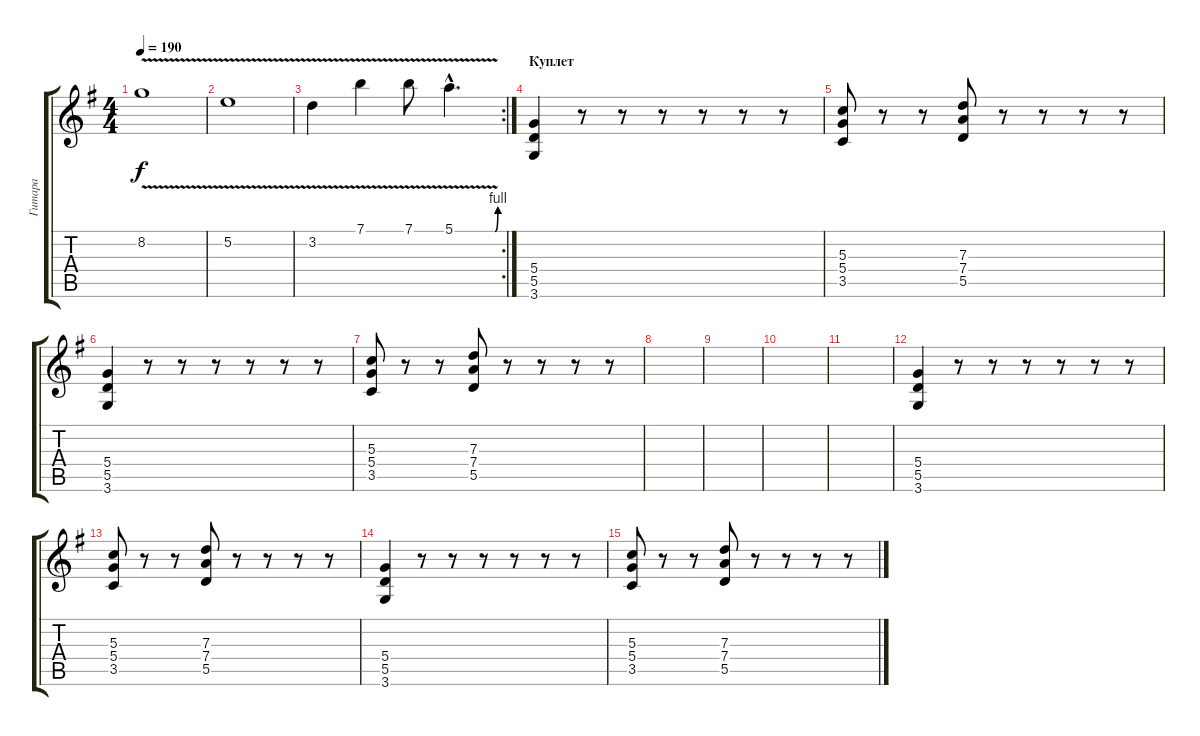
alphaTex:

\track ("Гитара" "Гитара") {instrument overdrivenguitar}
\staff {score tabs}
\tuning (E4 B3 G3 D3 A2 E2) {hide}
\ts (4 4)
\tempo 190
\clef g2
\ks g
8.2{v}.1{dy f} |
5.2{v}.1 |
\rc 2
3.2{v}.4 7.1{v}.4 7.1{v}.8 5.1{be (custom 0 0 30 0 51 0 56 0 60 4) v hac}.4{d} |
\section ("" "Куплет")
(5.4 5.5 3.6).4 r.8 r.8 r.8 r.8 r.8 r.8 |
(5.3 5.4 3.5).8 r.8 r.8 (7.3 7.4 5.5).8 r.8 r.8 r.8 r.8 |
(5.4 5.5 3.6).4 r.8 r.8 r.8 r.8 r.8 r.8 |
(5.3 5.4 3.5).8 r.8 r.8 (7.3 7.4 5.5).8 r.8 r.8 r.8 r.8 |
|
|
|
|
(5.4 5.5 3.6).4 r.8 r.8 r.8 r.8 r.8 r.8 |
(5.3 5.4 3.5).8 r.8 r.8 (7.3 7.4 5.5).8 r.8 r.8 r.8 r.8 |
(5.4 5.5 3.6).4 r.8 r.8 r.8 r.8 r.8 r.8 |
(5.3 5.4 3.5).8 r.8 r.8 (7.3 7.4 5.5).8 r.8 r.8 r.8 r.8
